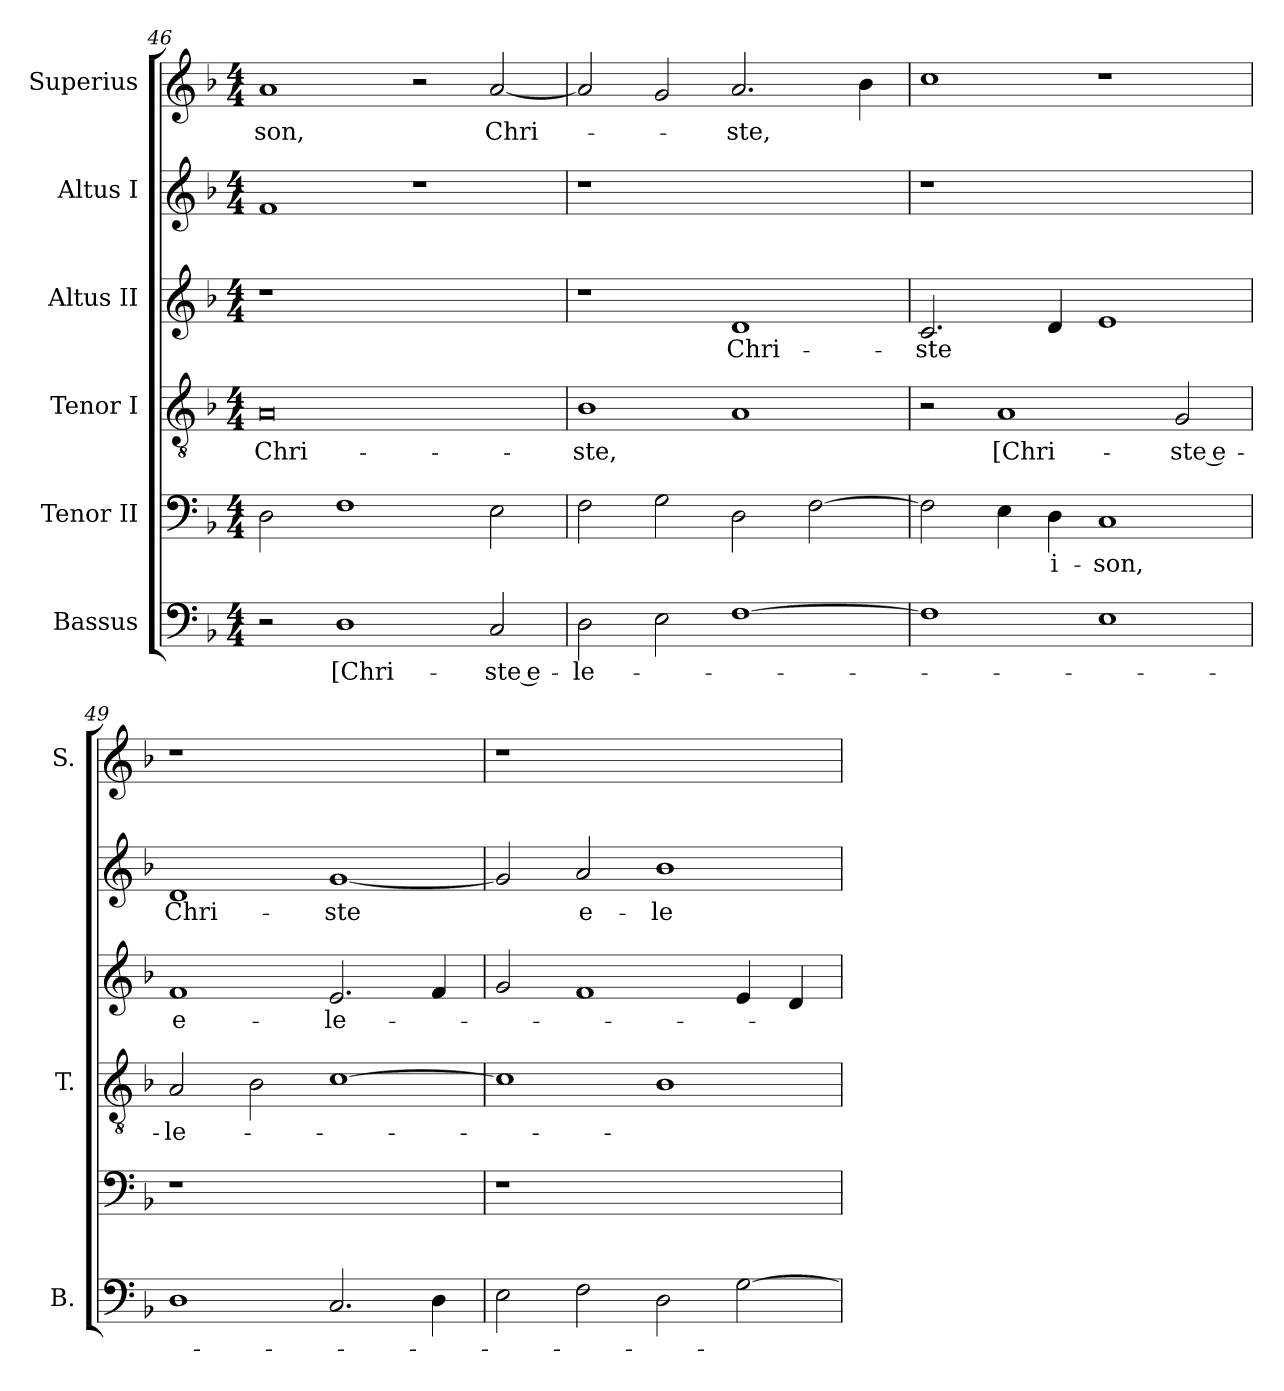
**kern	**text	**kern	**text	**kern	**text	**kern	**text	**kern	**text	**kern	**text
*part6	*part6	*part5	*part5	*part4	*part4	*part3	*part3	*part2	*part2	*part1	*part1
*staff6	*staff6	*staff5	*staff5	*staff4	*staff4	*staff3	*staff3	*staff2	*staff2	*staff1	*staff1
*I"Bassus	*	*I"Tenor II	*	*I"Tenor I	*	*I"Altus II	*	*I"Altus I	*	*I"Superius	*
*I'B.	*	*	*	*I'T.	*	*	*	*	*	*I'S.	*
!!LO:PB:g=z
*clefF4	*	*clefF4	*	*clefGv2	*	*clefG2	*	*clefG2	*	*clefG2	*
*	*	*	*	*ITrd7c12	*	*	*	*	*	*	*
*k[b-]	*	*k[b-]	*	*k[b-]	*	*k[b-]	*	*k[b-]	*	*k[b-]	*
*F:	*	*F:	*	*F:	*	*F:	*	*F:	*	*F:	*
*M4/4	*	*M4/4	*	*M4/4	*	*M4/4	*	*M4/4	*	*M4/4	*
=46	=46	=46	=46	=46	=46	=46	=46	=46	=46	=46	=46
!	!	!	!	!	!LO:LY:b:color=#000000	!LO:N:vis=1	!	!	!	!	!
!	!	!	!	!	!	!	!	!	!	!	!LO:LY:b:color=#000000
2r	.	2Di\	.	0AAi	Chri-	1r	.	1fi	.	1ai	-son,
!	!LO:LY:b:color=#000000	!	!	!	!	!	!	!	!	!	!
1Di	[Chri-	1Fi	.	.	.	.	.	.	.	.	.
.	.	.	.	.	.	1ryy	.	1r	.	2r	.
!	!LO:LY:b:color=#000000	!	!	!	!	!	!	!	!	!	!
!	!	!	!	!	!	!	!	!	!	!	!LO:LY:b:color=#000000
2Ci/	-ste e-	2Ei\	.	.	.	.	.	.	.	[<2ai/	Chri-
=47	=47	=47	=47	=47	=47	=47	=47	=47	=47	=47	=47
!	!LO:LY:b:color=#000000	!	!	!	!	!	!	!	!	!	!
!	!	!	!	!	!LO:LY:b:color=#000000	!	!	!LO:N:vis=1	!	!	!
2Di\	-le-	2Fi\	.	1BB-i	-ste,	1r	.	1r	.	2ai/]	.
2Ei\	.	2Gi\	.	.	.	.	.	.	.	2gi/	.
!	!	!	!	!	!	!	!LO:LY:b:color=#000000	!	!	!	!
!	!	!	!	!	!	!	!	!	!	!	!LO:LY:b:color=#000000
[>1Fi	.	2Di\	.	1AAi	.	1di	Chri-	1ryy	.	2.ai/	-ste,
.	.	[>2Fi\	.	.	.	.	.	.	.	.	.
.	.	.	.	.	.	.	.	.	.	4b-i\	.
=48	=48	=48	=48	=48	=48	=48	=48	=48	=48	=48	=48
!	!	!	!	!	!	!	!LO:LY:b:color=#000000	!LO:N:vis=1	!	!	!
1Fi]	.	2Fi\]	.	2r	.	2.ci/	-ste	1r	.	1cci	.
!	!	!	!	!	!LO:LY:b:color=#000000	!	!	!	!	!	!
.	.	4Ei\	.	1AAi	[Chri-	.	.	.	.	.	.
!	!	!	!LO:LY:b:color=#000000	!	!	!	!	!	!	!	!
.	.	4Di\	-i-	.	.	4di/	.	.	.	.	.
!	!	!	!LO:LY:b:color=#000000	!	!	!	!	!	!	!	!
1Ei	.	1Ci	-son,	.	.	1ei	.	1ryy	.	1r	.
!	!	!	!	!	!LO:LY:b:color=#000000	!	!	!	!	!	!
.	.	.	.	2GGi/	-ste e-	.	.	.	.	.	.
=49	=49	=49	=49	=49	=49	=49	=49	=49	=49	=49	=49
!	!	!LO:N:vis=1	!	!	!	!	!	!	!	!	!
!	!	!	!	!	!LO:LY:b:color=#000000	!	!	!	!	!	!
!	!	!	!	!	!	!	!LO:LY:b:color=#000000	!	!	!	!
!	!	!	!	!	!	!	!	!	!LO:LY:b:color=#000000	!LO:N:vis=1	!
1Di	.	1r	.	2AAi/	-le-	1fi	e-	1di	Chri-	1r	.
.	.	.	.	2BB-i\	.	.	.	.	.	.	.
!	!	!	!	!	!	!	!LO:LY:b:color=#000000	!	!	!	!
!	!	!	!	!	!	!	!	!	!LO:LY:b:color=#000000	!	!
2.Ci/	.	1ryy	.	[>1Ci	.	2.ei/	-le-	[<1gi	-ste	1ryy	.
4Di\	.	.	.	.	.	4fi/	.	.	.	.	.
!!LO:LB:g=z
=50	=50	=50	=50	=50	=50	=50	=50	=50	=50	=50	=50
!	!	!LO:N:vis=1	!	!	!	!	!	!	!	!LO:N:vis=1	!
2Ei\	.	1r	.	1Ci]	.	2gi/	.	2gi/]	.	1r	.
!	!	!	!	!	!	!	!	!	!LO:LY:b:color=#000000	!	!
2Fi\	.	.	.	.	.	1fi	.	2ai/	e-	.	.
!	!	!	!	!	!	!	!	!	!LO:LY:b:color=#000000	!	!
2Di\	.	1ryy	.	1BB-i	.	.	.	1b-i	-le-	1ryy	.
[>2Gi\	.	.	.	.	.	4ei/	.	.	.	.	.
.	.	.	.	.	.	4di/	.	.	.	.	.
=	=	=	=	=	=	=	=	=	=	=	=
*-	*-	*-	*-	*-	*-	*-	*-	*-	*-	*-	*-
